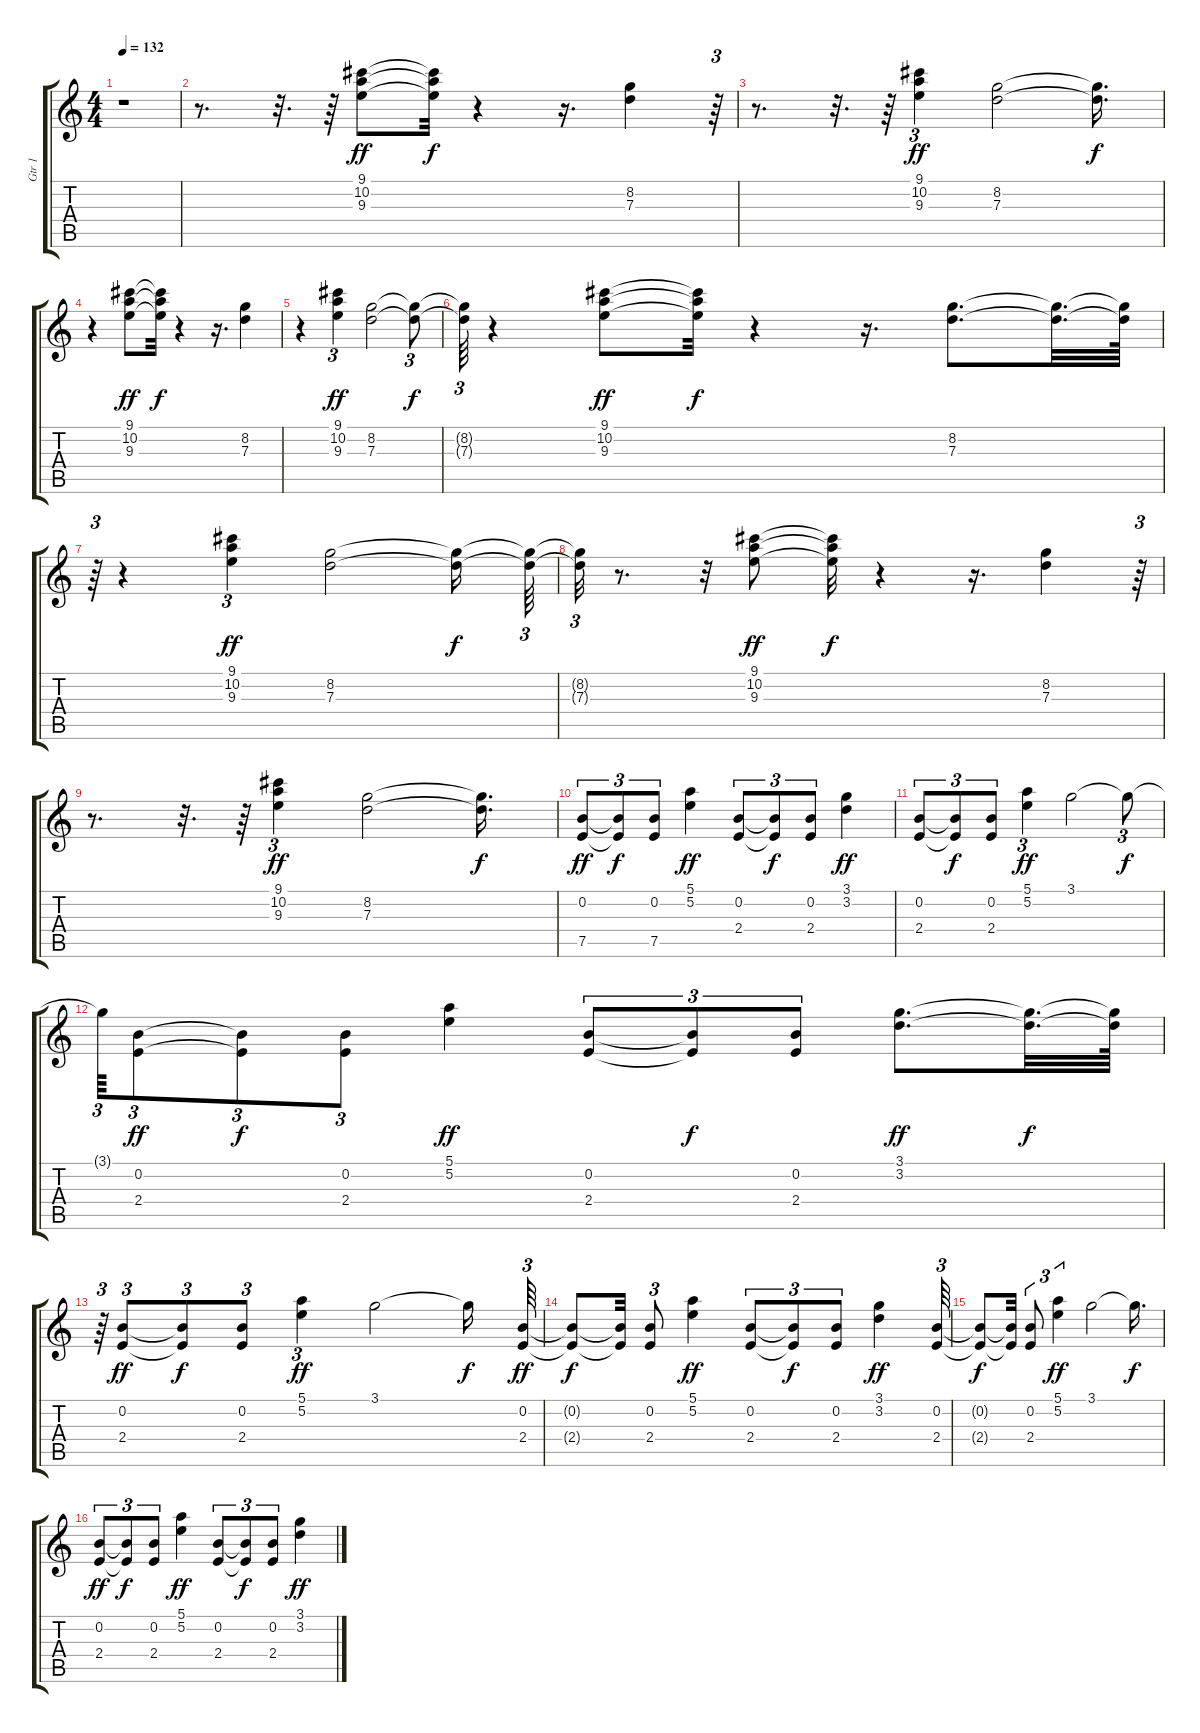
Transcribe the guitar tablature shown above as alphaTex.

\track ("Gtr 1" "Gtr 1") {instrument distortionguitar}
\staff {score tabs}
\tuning (E4 B3 G3 D3 A2 E2) {hide}
\ts (4 4)
\tempo 132
\clef g2
\ks c
r.1{dy f} |
r.8{d} r.32{d} r.64 (9.1 10.2 9.3).8{dy ff} (9.1{t} 10.2{t} 9.3{t}).32{dy f} r.4 r.16{d} (8.2 7.3).4 r.64{tu (3 2)} |
r.8{d} r.32{d} r.64 (9.1 10.2 9.3).4{tu (3 2) dy ff} (8.2 7.3).2 (8.2{t} 7.3{t}).16{d dy f} |
r.4 (9.1 10.2 9.3).8{dy ff} (9.1{t} 10.2{t} 9.3{t}).32{dy f} r.4 r.16{d} (8.2 7.3).4 |
r.4 (9.1 10.2 9.3).4{tu (3 2) dy ff} (8.2 7.3).2 (8.2{t} 7.3{t}).8{tu (3 2) dy f} |
(8.2{t} 7.3{t}).64{tu (3 2)} r.4 (9.1 10.2 9.3).8{dy ff} (9.1{t} 10.2{t} 9.3{t}).32{dy f} r.4 r.16{d} (8.2 7.3).8{d} (8.2{t} 7.3{t}).32{d} (8.2{t} 7.3{t}).64 |
r.64{tu (3 2)} r.4 (9.1 10.2 9.3).4{tu (3 2) dy ff} (8.2 7.3).2 (8.2{t} 7.3{t}).16{dy f} (8.2{t} 7.3{t}).64{tu (3 2)} |
(8.2{t} 7.3{t}).32{tu (3 2)} r.8{d} r.32 (9.1 10.2 9.3).8{dy ff} (9.1{t} 10.2{t} 9.3{t}).32{dy f} r.4 r.16{d} (8.2 7.3).4 r.64{tu (3 2)} |
r.8{d} r.32{d} r.64 (9.1 10.2 9.3).4{tu (3 2) dy ff} (8.2 7.3).2 (8.2{t} 7.3{t}).16{d dy f} |
(0.2 7.5).8{tu (3 2) dy ff} (0.2{t} 7.5{t}).8{tu (3 2) dy f} (0.2 7.5).8{tu (3 2)} (5.1 5.2).4{dy ff} (0.2 2.4).8{tu (3 2)} (0.2{t} 2.4{t}).8{tu (3 2) dy f} (0.2 2.4).8{tu (3 2)} (3.1 3.2).4{dy ff} |
(0.2 2.4).8{tu (3 2)} (0.2{t} 2.4{t}).8{tu (3 2) dy f} (0.2 2.4).8{tu (3 2)} (5.1 5.2).4{tu (3 2) dy ff} 3.1.2 3.1{t}.8{tu (3 2) dy f} |
3.1{t}.64{tu (3 2)} (0.2 2.4).8{tu (3 2) dy ff} (0.2{t} 2.4{t}).8{tu (3 2) dy f} (0.2 2.4).8{tu (3 2)} (5.1 5.2).4{dy ff} (0.2 2.4).8{tu (3 2)} (0.2{t} 2.4{t}).8{tu (3 2) dy f} (0.2 2.4).8{tu (3 2)} (3.1 3.2).8{d dy ff} (3.1{t} 3.2{t}).32{d dy f} (3.1{t} 3.2{t}).64 |
r.64{tu (3 2)} (0.2 2.4).8{tu (3 2) dy ff} (0.2{t} 2.4{t}).8{tu (3 2) dy f} (0.2 2.4).8{tu (3 2)} (5.1 5.2).4{tu (3 2) dy ff} 3.1.2 3.1{t}.16{dy f} (0.2 2.4).64{tu (3 2) dy ff} |
(0.2{t} 2.4{t}).8{dy f} (0.2{t} 2.4{t}).32 (0.2 2.4).8{tu (3 2)} (5.1 5.2).4{dy ff} (0.2 2.4).8{tu (3 2)} (0.2{t} 2.4{t}).8{tu (3 2) dy f} (0.2 2.4).8{tu (3 2)} (3.1 3.2).4{dy ff} (0.2 2.4).64{tu (3 2)} |
(0.2{t} 2.4{t}).8{dy f} (0.2{t} 2.4{t}).32 (0.2 2.4).8{tu (3 2)} (5.1 5.2).4{tu (3 2) dy ff} 3.1.2 3.1{t}.16{d dy f} |
(0.2 2.4).8{tu (3 2) dy ff} (0.2{t} 2.4{t}).8{tu (3 2) dy f} (0.2 2.4).8{tu (3 2)} (5.1 5.2).4{dy ff} (0.2 2.4).8{tu (3 2)} (0.2{t} 2.4{t}).8{tu (3 2) dy f} (0.2 2.4).8{tu (3 2)} (3.1 3.2).4{dy ff}
